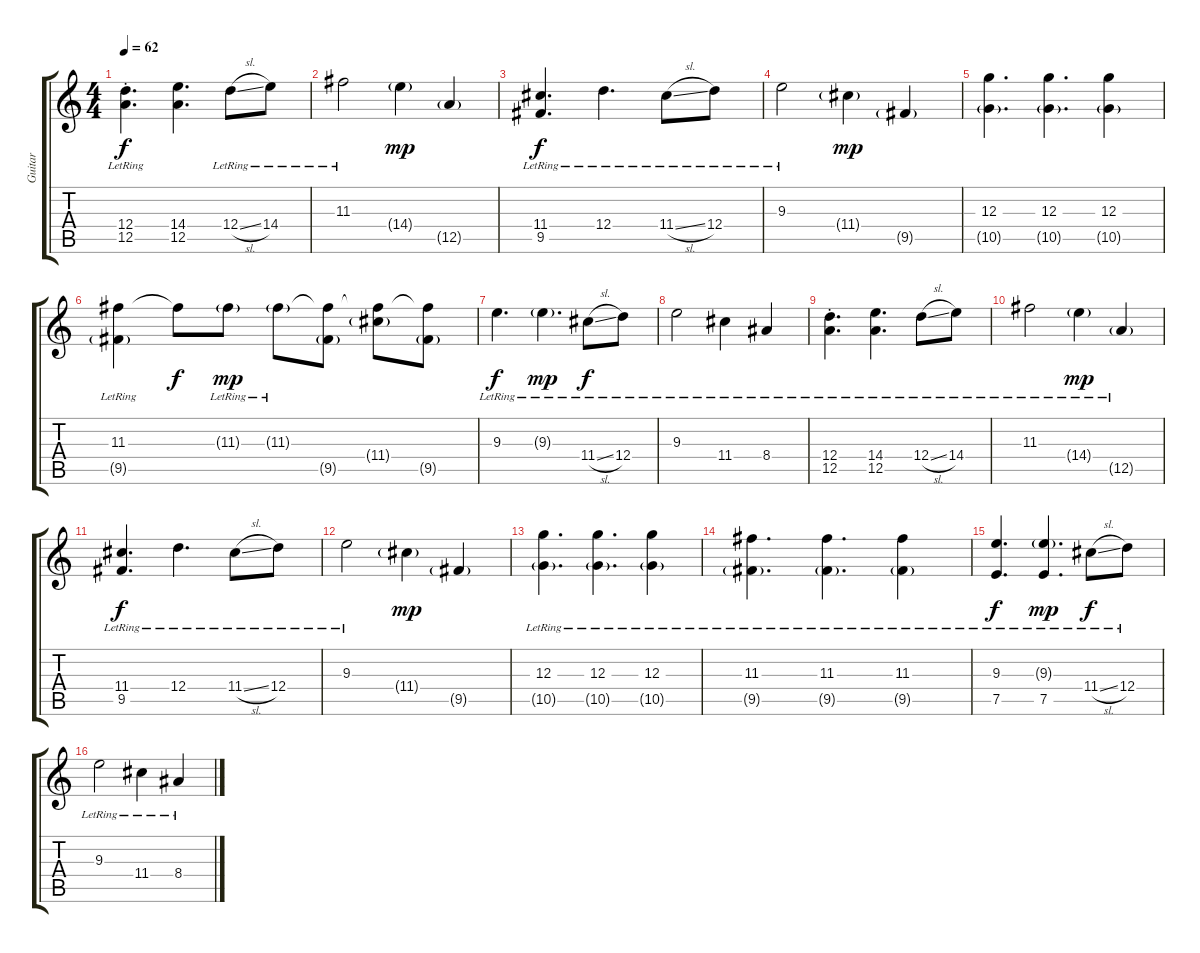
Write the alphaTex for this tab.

\track ("Guitar" "Guitar") {instrument electricguitarclean}
\staff {score tabs}
\tuning (E4 B3 G3 D3 A2 E2) {hide}
\ts (4 4)
\tempo 62
\clef g2
\ks c
(12.4{st lr} 12.5{st lr}).4{d dy f} (14.4 12.5).4{d} 12.4{sl lr}.8 14.4{lr}.8 |
11.3{lr}.2 14.4{g}.4{dy mp} 12.5{g}.4 |
(11.4{lr} 9.5{lr}).4{d dy f} 12.4{lr}.4{d} 11.4{sl lr}.8 12.4{lr}.8 |
9.3{lr}.2 11.4{g}.4{dy mp} 9.5{g}.4 |
(12.3 10.5{g}).4{d} (12.3 10.5{g}).4{d} (12.3 10.5{g}).4 |
(11.3{lr} 9.5{g}).4 11.3{t}.8{dy f} 11.3{g lr}.8{dy mp} 11.3{g lr}.8 (11.3{t} 9.5{g}).8 (11.3{t} 11.4{g}).8 (11.3{t} 9.5{g}).8 |
9.3{lr}.4{d dy f} 9.3{g lr}.4{d dy mp} 11.4{sl lr}.8{dy f} 12.4{lr}.8 |
9.3{lr}.2 11.4{lr}.4 8.4{lr}.4 |
(12.4{st lr} 12.5{st lr}).4{d} (14.4{lr} 12.5{lr}).4{d} 12.4{sl lr}.8 14.4{lr}.8 |
11.3{lr}.2 14.4{g lr}.4{dy mp} 12.5{g lr}.4 |
(11.4{lr} 9.5{lr}).4{d dy f} 12.4{lr}.4{d} 11.4{sl lr}.8 12.4{lr}.8 |
9.3{lr}.2 11.4{g}.4{dy mp} 9.5{g}.4 |
(12.3{lr} 10.5{g lr}).4{d} (12.3{lr} 10.5{g lr}).4{d} (12.3{lr} 10.5{g lr}).4 |
(11.3{lr} 9.5{g lr}).4{d} (11.3{lr} 9.5{g lr}).4{d} (11.3{lr} 9.5{g lr}).4 |
(9.3{lr} 7.5{lr}).4{d dy f} (9.3{g lr} 7.5{lr}).4{d dy mp} 11.4{sl lr}.8{dy f} 12.4{lr}.8 |
9.3{lr}.2 11.4{lr}.4 8.4{lr}.4
